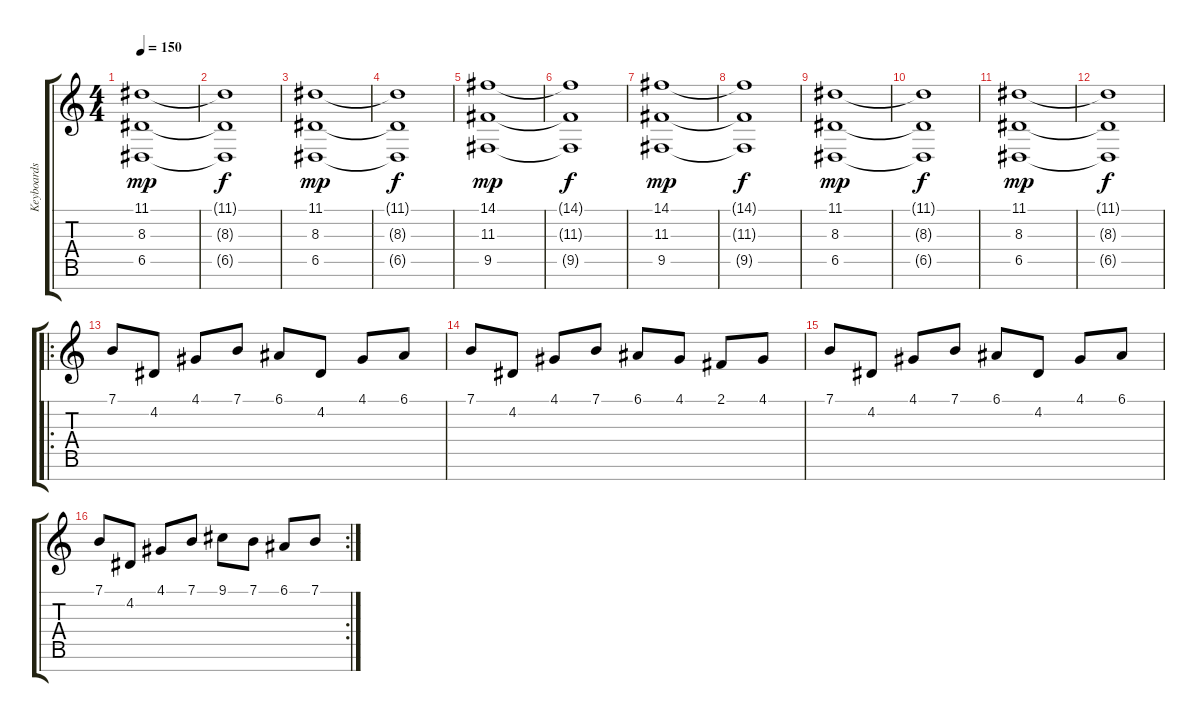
\track ("Keyboards" "Keyboards") {instrument synthstrings1}
\staff {score tabs}
\tuning (E4 B3 G3 D3 A2 E2 B1) {hide}
\ts (4 4)
\tempo 150
\clef g2
\ks c
(11.1 8.3 6.5).1{dy mp} |
(11.1{t} 8.3{t} 6.5{t}).1{dy f} |
(11.1 8.3 6.5).1{dy mp} |
(11.1{t} 8.3{t} 6.5{t}).1{dy f} |
(14.1 11.3 9.5).1{dy mp} |
(14.1{t} 11.3{t} 9.5{t}).1{dy f} |
(14.1 11.3 9.5).1{dy mp} |
(14.1{t} 11.3{t} 9.5{t}).1{dy f} |
(11.1 8.3 6.5).1{dy mp} |
(11.1{t} 8.3{t} 6.5{t}).1{dy f} |
(11.1 8.3 6.5).1{dy mp} |
(11.1{t} 8.3{t} 6.5{t}).1{dy f} |
\ro
7.1.8 4.2.8 4.1.8 7.1.8 6.1.8 4.2.8 4.1.8 6.1.8 |
7.1.8 4.2.8 4.1.8 7.1.8 6.1.8 4.1.8 2.1.8 4.1.8 |
7.1.8 4.2.8 4.1.8 7.1.8 6.1.8 4.2.8 4.1.8 6.1.8 |
\rc 2
7.1.8 4.2.8 4.1.8 7.1.8 9.1.8 7.1.8 6.1.8 7.1.8
